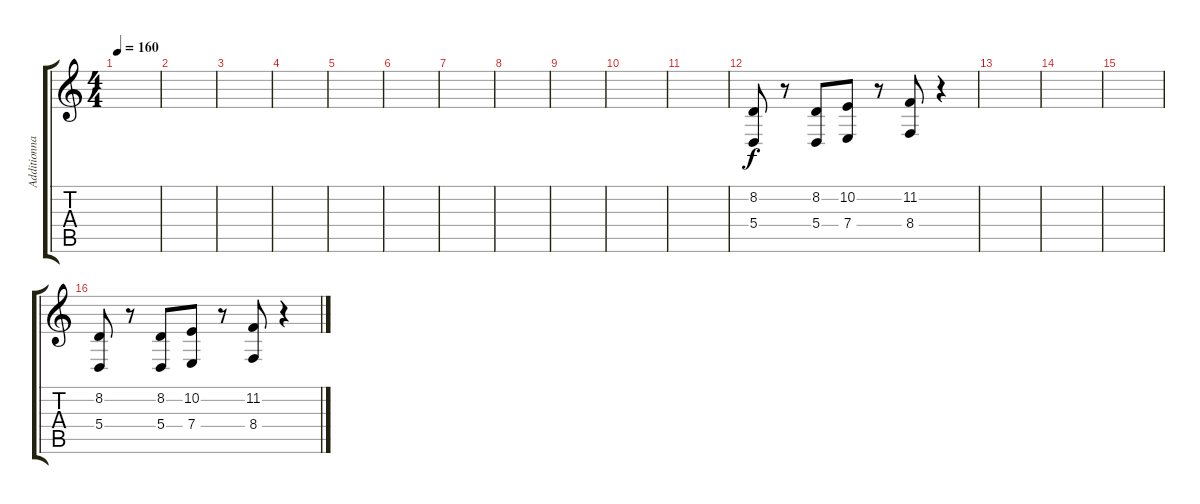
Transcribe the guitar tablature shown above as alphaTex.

\track ("Additionnal" "Additionna") {instrument stringensemble1}
\staff {score tabs}
\tuning (B3 Gb3 D3 A2 E2 B1) {hide}
\ts (4 4)
\tempo 160
\clef g2
\ks c
|
|
|
|
|
|
|
|
|
|
|
(8.2 5.4).8 r.8 (8.2 5.4).8 (10.2 7.4).8 r.8 (11.2 8.4).8 r.4 |
|
|
|
(8.2 5.4).8 r.8 (8.2 5.4).8 (10.2 7.4).8 r.8 (11.2 8.4).8 r.4
